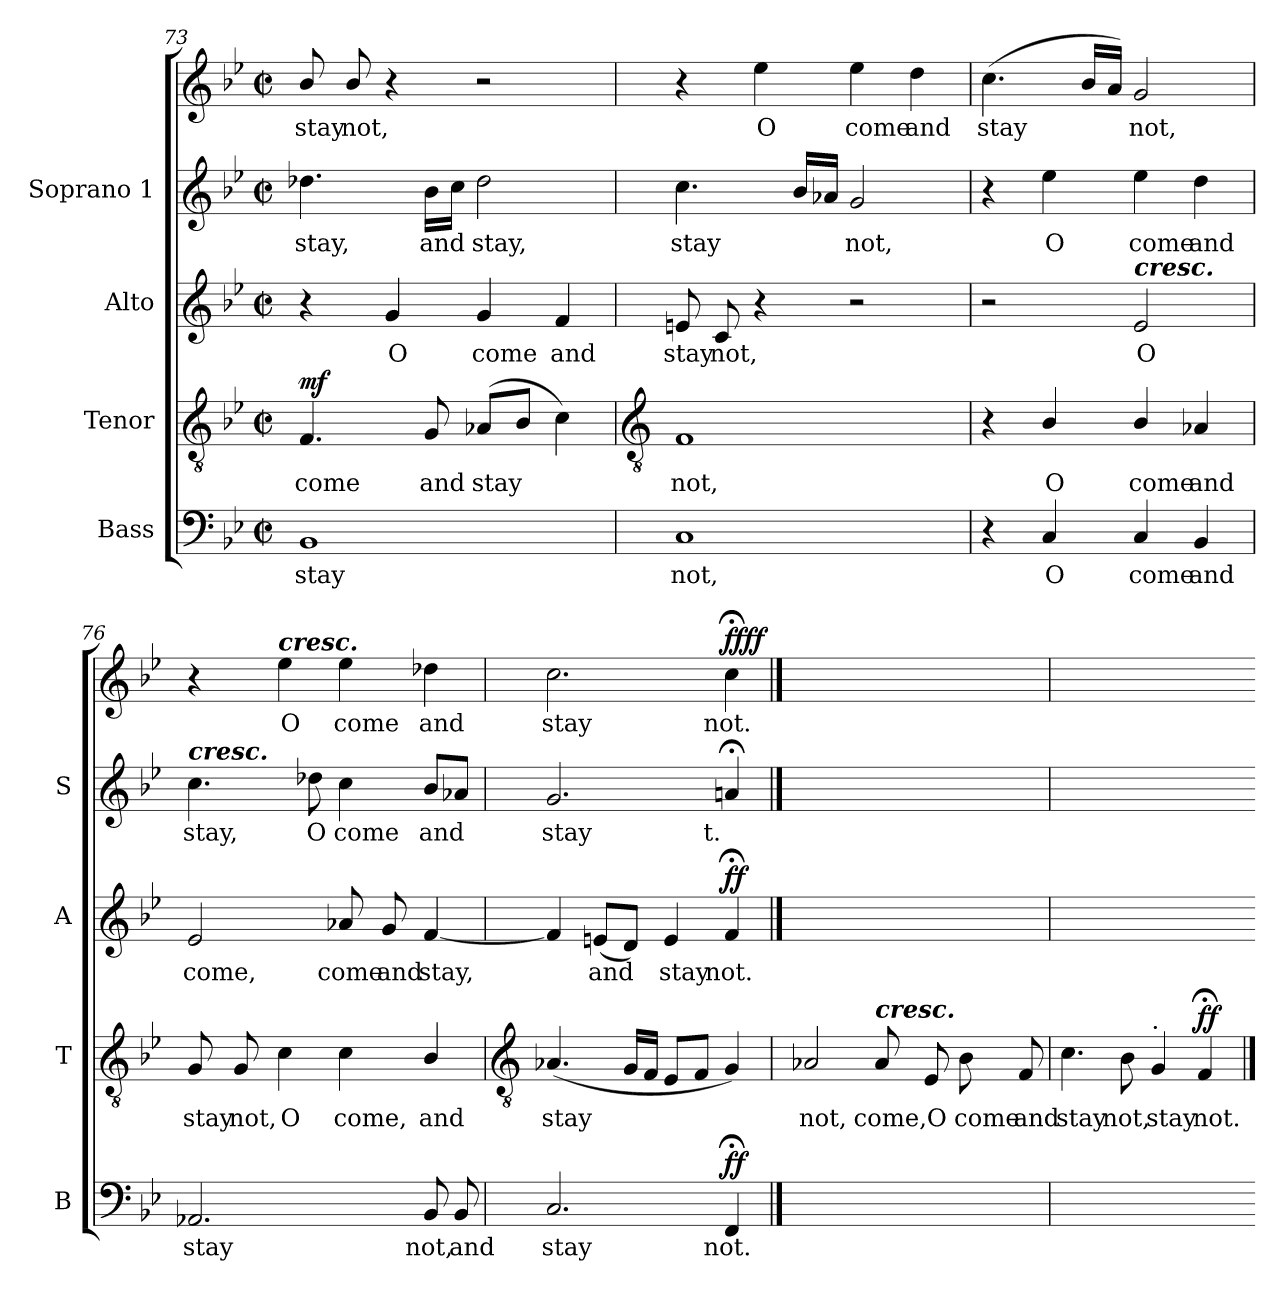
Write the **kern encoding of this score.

**kern	**text	**dynam	**kern	**text	**dynam	**kern	**text	**dynam	**kern	**text	**kern	**text	**dynam
*part4	*part4	*part4	*part3	*part3	*part3	*part2	*part2	*part2	*part1	*part1	*part1	*part1	*part1
*staff5	*staff5	*staff5	*staff4	*staff4	*staff4	*staff3	*staff3	*staff3	*staff2	*staff2	*staff1	*staff1	*staff1/2
*I"Bass	*	*	*I"Tenor	*	*	*I"Alto	*	*	*I"Soprano 1	*	*	*	*
*I'B	*	*	*I'T	*	*	*I'A	*	*	*I'S	*	*	*	*
*clefF4	*	*	*clefGv2	*	*	*clefG2	*	*	*clefG2	*	*clefG2	*	*
*k[b-e-]	*	*	*k[b-e-]	*	*	*k[b-e-]	*	*	*k[b-e-]	*	*k[b-e-]	*	*
*B-:	*	*	*B-:	*	*	*B-:	*	*	*B-:	*	*B-:	*	*
*M2/2	*	*	*M2/2	*	*	*M2/2	*	*	*M2/2	*	*M2/2	*	*
*met(c|)	*	*	*met(c|)	*	*	*met(c|)	*	*	*met(c|)	*	*met(c|)	*	*
=73	=73	=73	=73	=73	=73	=73	=73	=73	=73	=73	=73	=73	=73
!	!LO:LY:b	!	!	!LO:LY:b	!LO:DY:b	!	!	!	!	!LO:LY:b	!	!LO:LY:b	!
1BB-	stay	.	4.F	come	mf	4r	.	.	4.dd-X	stay,	8b-/	stay	.
!	!	!	!	!	!	!	!	!	!	!	!	!LO:LY:b	!
.	.	.	.	.	.	.	.	.	.	.	8b-/	not,	.
!	!	!	!	!	!	!	!LO:LY:b	!	!	!	!	!	!
.	.	.	.	.	.	4g	O	.	.	.	4r	.	.
!	!	!	!	!LO:LY:b	!	!	!	!	!	!LO:LY:b	!	!	!
.	.	.	8G	and	.	.	.	.	16b-LL	and	.	.	.
.	.	.	.	.	.	.	.	.	16ccJJ	.	.	.	.
!	!	!	!	!LO:LY:b	!	!	!LO:LY:b	!	!	!LO:LY:b	!	!	!
.	.	.	(<8A-XL	stay	.	4g	come	.	2dd-	stay,	2r	.	.
.	.	.	8B-J	.	.	.	.	.	.	.	.	.	.
!	!	!	!	!	!	!	!LO:LY:b	!	!	!	!	!	!
.	.	.	4c)	.	.	4f	and	.	.	.	.	.	.
!!LO:LB:g=z
=74	=74	=74	=74	=74	=74	=74	=74	=74	=74	=74	=74	=74	=74
*	*	*	*clefGv2	*	*	*	*	*	*	*	*	*	*
!	!LO:LY:b	!	!	!LO:LY:b	!	!	!LO:LY:b	!	!	!LO:LY:b	!	!	!
1C	not,	.	1F	not,	.	8en	stay	.	4.cc	stay	4r	.	.
!	!	!	!	!	!	!	!LO:LY:b	!	!	!	!	!	!
.	.	.	.	.	.	8c	not,	.	.	.	.	.	.
!	!	!	!	!	!	!	!	!	!	!	!	!LO:LY:b	!
.	.	.	.	.	.	4r	.	.	.	.	4ee-	O	.
.	.	.	.	.	.	.	.	.	16b-LL	.	.	.	.
.	.	.	.	.	.	.	.	.	16a-XJJ	.	.	.	.
!	!	!	!	!	!	!	!	!	!	!LO:LY:b	!	!LO:LY:b	!
.	.	.	.	.	.	2r	.	.	2g	not,	4ee-	come	.
!	!	!	!	!	!	!	!	!	!	!	!	!LO:LY:b	!
.	.	.	.	.	.	.	.	.	.	.	4dd	and	.
!!LO:LB:g=z
=75	=75	=75	=75	=75	=75	=75	=75	=75	=75	=75	=75	=75	=75
!	!	!	!	!	!	!	!	!	!	!	!	!LO:LY:b	!
4r	.	.	4r	.	.	2r	.	.	4r	.	(<4.cc	stay	.
!	!LO:LY:b	!	!	!LO:LY:b	!	!	!	!	!	!LO:LY:b	!	!	!
4C	O	.	4B-/	O	.	.	.	.	4ee-	O	.	.	.
.	.	.	.	.	.	.	.	.	.	.	16b-LL	.	.
.	.	.	.	.	.	.	.	.	.	.	16aJJ)	.	.
!	!	!	!	!	!	!LO:TX:a:Bi:t=cresc.	!	!	!	!	!	!	!
!	!LO:LY:b	!	!	!LO:LY:b	!	!	!LO:LY:b	!	!	!LO:LY:b	!	!LO:LY:b	!
4C	come	.	4B-/	come	.	2e-	O	.	4ee-	come	2g	not,	.
!	!LO:LY:b	!	!	!LO:LY:b	!	!	!	!	!	!LO:LY:b	!	!	!
4BB-	and	.	4A-X	and	.	.	.	.	4dd	and	.	.	.
=76	=76	=76	=76	=76	=76	=76	=76	=76	=76	=76	=76	=76	=76
!	!	!	!	!	!	!	!	!	!LO:TX:a:Bi:t=cresc.	!	!	!	!
!	!LO:LY:b	!	!	!LO:LY:b	!	!	!LO:LY:b	!	!	!LO:LY:b	!	!	!
2.AA-X	stay	.	8G	stay	.	2e-	come,	.	4.cc	stay,	4r	.	.
!	!	!	!	!LO:LY:b	!	!	!	!	!	!	!	!	!
.	.	.	8G	not,	.	.	.	.	.	.	.	.	.
!	!	!	!	!	!	!	!	!	!	!	!LO:TX:a:Bi:t=cresc.	!	!
!	!	!	!	!LO:LY:b	!	!	!	!	!	!	!	!LO:LY:b	!
.	.	.	4c	O	.	.	.	.	.	.	4ee-	O	.
!	!	!	!	!	!	!	!	!	!	!LO:LY:b	!	!	!
.	.	.	.	.	.	.	.	.	8dd-X	O	.	.	.
!	!	!	!	!LO:LY:b	!	!	!LO:LY:b	!	!	!LO:LY:b	!	!LO:LY:b	!
.	.	.	4c	come,	.	8a-X	come	.	4cc	come	4ee-	come	.
!	!	!	!	!	!	!	!LO:LY:b	!	!	!	!	!	!
.	.	.	.	.	.	8g	and	.	.	.	.	.	.
!	!LO:LY:b	!	!	!LO:LY:b	!	!	!LO:LY:b	!	!	!LO:LY:b	!	!LO:LY:b	!
8BB-	not,	.	4B-/	and	.	[4f	stay,	.	8b-L	and	4dd-X	and	.
!	!LO:LY:b	!	!	!	!	!	!	!	!	!	!	!	!
8BB-	and	.	.	.	.	.	.	.	8a-XJ	.	.	.	.
!!LO:LB:g=z
=77	=77	=77	=77	=77	=77	=77	=77	=77	=77	=77	=77	=77	=77
*	*	*	*clefGv2	*	*	*	*	*	*	*	*	*	*
!	!LO:LY:b	!	!	!LO:LY:b	!	!	!	!	!	!LO:LY:b	!	!LO:LY:b	!
2.C	stay	.	(<4.A-X	stay	.	4f]	.	.	2.g	stay	2.cc	stay	.
!	!	!	!	!	!	!	!LO:LY:b	!	!	!	!	!	!
.	.	.	.	.	.	(<8enL	and	.	.	.	.	.	.
.	.	.	16GLL	.	.	8dJ)	.	.	.	.	.	.	.
.	.	.	16FJJ	.	.	.	.	.	.	.	.	.	.
!	!	!	!	!	!	!	!LO:LY:b	!	!	!	!	!	!
.	.	.	8E-L	.	.	4e	stay	.	.	.	.	.	.
.	.	.	8FJ	.	.	.	.	.	.	.	.	.	.
!	!LO:LY:b	!LO:DY:b	!	!	!	!	!LO:LY:b	!LO:DY:b	!	!LO:LY:b	!	!LO:LY:b	!LO:DY:b=2
!	!	!	!	!	!	!	!	!	!	!	!	!	!LO:DY:n=1:b
4FF;<	not.	ff	4G)	.	.	4f;<	not.	ff	4an;<	t.	4cc;<	not.	ff ff
==	==	==	=	==	==	==	==	==	==	==	==	==	==
!	!	!	!	!LO:LY:b	!	!	!	!	!	!	!	!	!
1ryy	.	.	2A-X	not,	.	1ryy	.	.	1ryy	.	1ryy	.	.
!	!	!	!LO:TX:a:Bi:t=cresc.	!	!	!	!	!	!	!	!	!	!
!	!	!	!	!LO:LY:b	!	!	!	!	!	!	!	!	!
.	.	.	8A-	come,	.	.	.	.	.	.	.	.	.
!	!	!	!	!LO:LY:b	!	!	!	!	!	!	!	!	!
.	.	.	8E-	O	.	.	.	.	.	.	.	.	.
!	!	!	!	!LO:LY:b	!	!	!	!	!	!	!	!	!
.	.	.	8B-	come	.	.	.	.	.	.	.	.	.
!	!	!	!	!LO:LY:b	!	!	!	!	!	!	!	!	!
.	.	.	8F	and	.	.	.	.	.	.	.	.	.
=	=	=	=	=	=	=	=	=	=	=	=	=	=
!	!	!	!	!LO:LY:b	!	!	!	!	!	!	!	!	!
1ryy	.	.	4.c	stay	.	1ryy	.	.	1ryy	.	1ryy	.	.
!	!	!	!	!LO:LY:b	!	!	!	!	!	!	!	!	!
.	.	.	8B-	not,	.	.	.	.	.	.	.	.	.
!	!	!	!LO:TX:a:t=.	!	!	!	!	!	!	!	!	!	!
!	!	!	!	!LO:LY:b	!	!	!	!	!	!	!	!	!
.	.	.	4G	stay	.	.	.	.	.	.	.	.	.
!	!	!	!	!LO:LY:b	!LO:DY:b	!	!	!	!	!	!	!	!
.	.	.	4F;<	not.	ff	.	.	.	.	.	.	.	.
=	=	=	==	=	=	=	=	=	=	=	=	=	=
*-	*-	*-	*-	*-	*-	*-	*-	*-	*-	*-	*-	*-	*-
